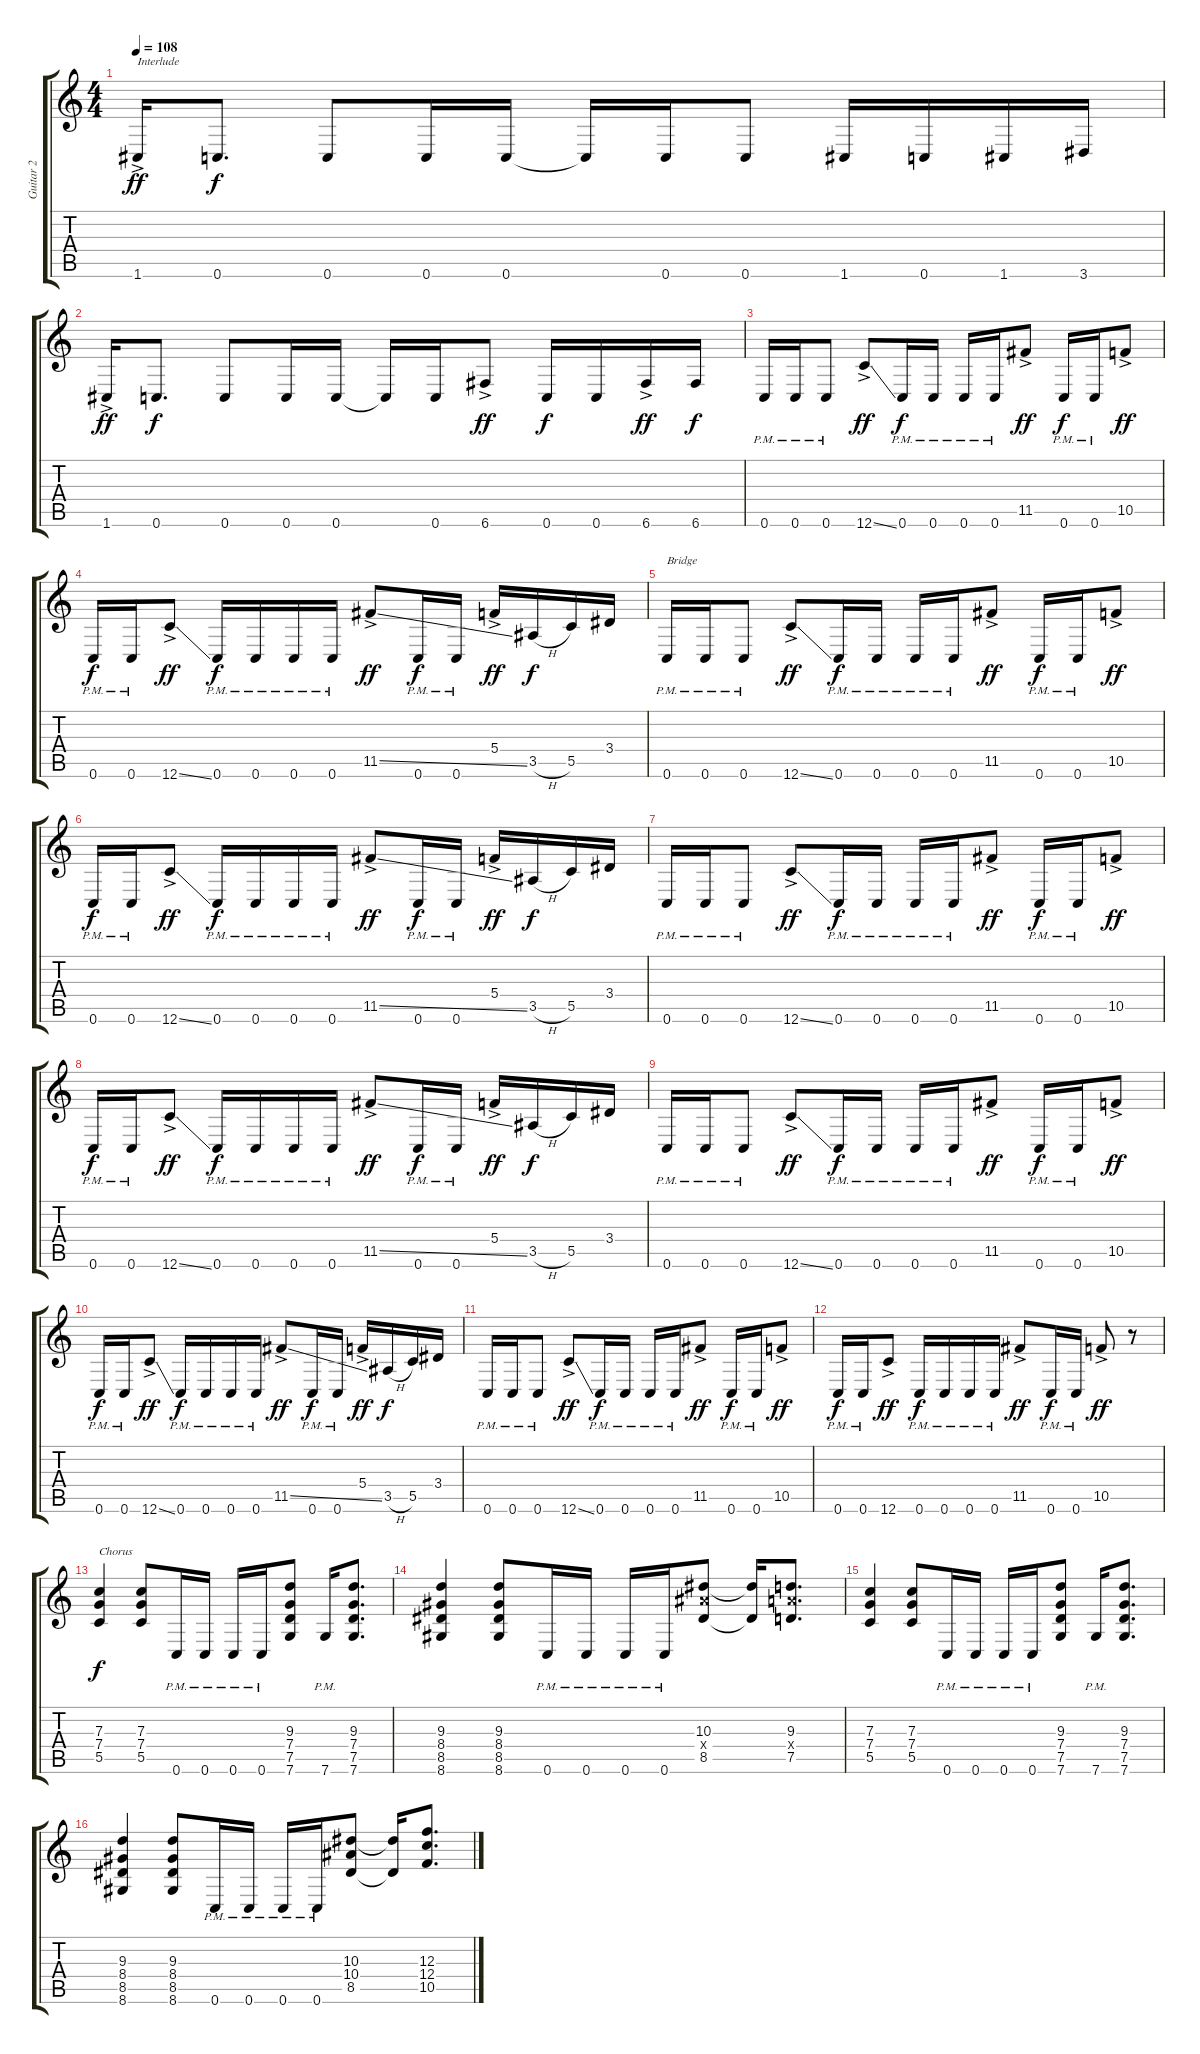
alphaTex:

\track ("Guitar 2" "Guitar 2") {instrument distortionguitar}
\staff {score tabs}
\tuning (D4 A3 F3 C3 G2 C2) {hide}
\ts (4 4)
\tempo 108
\clef g2
\ks c
1.6{ac}.16{txt "Interlude" dy ff} 0.6.8{d dy f} 0.6.8 0.6.16 0.6.16 0.6{t}.16 0.6.16 0.6.8 1.6.16 0.6.16 1.6.16 3.6.16 |
1.6{ac}.16{dy ff} 0.6.8{d dy f} 0.6.8 0.6.16 0.6.16 0.6{t}.16 0.6.16 6.6{ac}.8{dy ff} 0.6.16{dy f} 0.6.16 6.6{ac}.16{dy ff} 6.6.16{dy f} |
0.6{pm}.16 0.6{pm}.16 0.6{pm}.8 12.6{ss ac}.8{dy ff} 0.6{pm}.16{dy f} 0.6{pm}.16 0.6{pm}.16 0.6{pm}.16 11.5{ac}.8{dy ff} 0.6{pm}.16{dy f} 0.6{pm}.16 10.5{ac}.8{dy ff} |
0.6{pm}.16{dy f} 0.6{pm}.16 12.6{ss ac}.8{dy ff} 0.6{pm}.16{dy f} 0.6{pm}.16 0.6{pm}.16 0.6{pm}.16 11.5{ss ac}.8{dy ff} 0.6{pm}.16{dy f} 0.6{pm}.16 5.4{ac}.16{dy ff} 3.5{h}.16{dy f} 5.5.16 3.4.16 |
0.6{pm}.16{txt "Bridge"} 0.6{pm}.16 0.6{pm}.8 12.6{ss ac}.8{dy ff} 0.6{pm}.16{dy f} 0.6{pm}.16 0.6{pm}.16 0.6{pm}.16 11.5{ac}.8{dy ff} 0.6{pm}.16{dy f} 0.6{pm}.16 10.5{ac}.8{dy ff} |
0.6{pm}.16{dy f} 0.6{pm}.16 12.6{ss ac}.8{dy ff} 0.6{pm}.16{dy f} 0.6{pm}.16 0.6{pm}.16 0.6{pm}.16 11.5{ss ac}.8{dy ff} 0.6{pm}.16{dy f} 0.6{pm}.16 5.4{ac}.16{dy ff} 3.5{h}.16{dy f} 5.5.16 3.4.16 |
0.6{pm}.16 0.6{pm}.16 0.6{pm}.8 12.6{ss ac}.8{dy ff} 0.6{pm}.16{dy f} 0.6{pm}.16 0.6{pm}.16 0.6{pm}.16 11.5{ac}.8{dy ff} 0.6{pm}.16{dy f} 0.6{pm}.16 10.5{ac}.8{dy ff} |
0.6{pm}.16{dy f} 0.6{pm}.16 12.6{ss ac}.8{dy ff} 0.6{pm}.16{dy f} 0.6{pm}.16 0.6{pm}.16 0.6{pm}.16 11.5{ss ac}.8{dy ff} 0.6{pm}.16{dy f} 0.6{pm}.16 5.4{ac}.16{dy ff} 3.5{h}.16{dy f} 5.5.16 3.4.16 |
0.6{pm}.16 0.6{pm}.16 0.6{pm}.8 12.6{ss ac}.8{dy ff} 0.6{pm}.16{dy f} 0.6{pm}.16 0.6{pm}.16 0.6{pm}.16 11.5{ac}.8{dy ff} 0.6{pm}.16{dy f} 0.6{pm}.16 10.5{ac}.8{dy ff} |
0.6{pm}.16{dy f} 0.6{pm}.16 12.6{ss ac}.8{dy ff} 0.6{pm}.16{dy f} 0.6{pm}.16 0.6{pm}.16 0.6{pm}.16 11.5{ss ac}.8{dy ff} 0.6{pm}.16{dy f} 0.6{pm}.16 5.4{ac}.16{dy ff} 3.5{h}.16{dy f} 5.5.16 3.4.16 |
0.6{pm}.16 0.6{pm}.16 0.6{pm}.8 12.6{ss ac}.8{dy ff} 0.6{pm}.16{dy f} 0.6{pm}.16 0.6{pm}.16 0.6{pm}.16 11.5{ac}.8{dy ff} 0.6{pm}.16{dy f} 0.6{pm}.16 10.5{ac}.8{dy ff} |
0.6{pm}.16{dy f} 0.6{pm}.16 12.6{ac}.8{dy ff} 0.6{pm}.16{dy f} 0.6{pm}.16 0.6{pm}.16 0.6{pm}.16 11.5{ac}.8{dy ff} 0.6{pm}.16{dy f} 0.6{pm}.16 10.5{ac}.8{dy ff} r.8 |
(7.3 7.4 5.5).4{txt "Chorus " dy f} (7.3 7.4 5.5).8 0.6{pm}.16 0.6{pm}.16 0.6{pm}.16 0.6{pm}.16 (9.3 7.4 7.5 7.6).8 7.6{pm}.16 (9.3 7.4 7.5 7.6).8{d} |
(9.3 8.4 8.5 8.6).4 (9.3 8.4 8.5 8.6).8 0.6{pm}.16 0.6{pm}.16 0.6{pm}.16 0.6{pm}.16 (10.3 10.4{x} 8.5).8 (10.3{t} 8.5{t}).16 (9.3 9.4{x} 7.5).8{d} |
(7.3 7.4 5.5).4 (7.3 7.4 5.5).8 0.6{pm}.16 0.6{pm}.16 0.6{pm}.16 0.6{pm}.16 (9.3 7.4 7.5 7.6).8 7.6{pm}.16 (9.3 7.4 7.5 7.6).8{d} |
(9.3 8.4 8.5 8.6).4 (9.3 8.4 8.5 8.6).8 0.6{pm}.16 0.6{pm}.16 0.6{pm}.16 0.6{pm}.16 (10.3 10.4 8.5).8 (10.3{t} 8.5{t}).16 (12.3 12.4 10.5).8{d}
